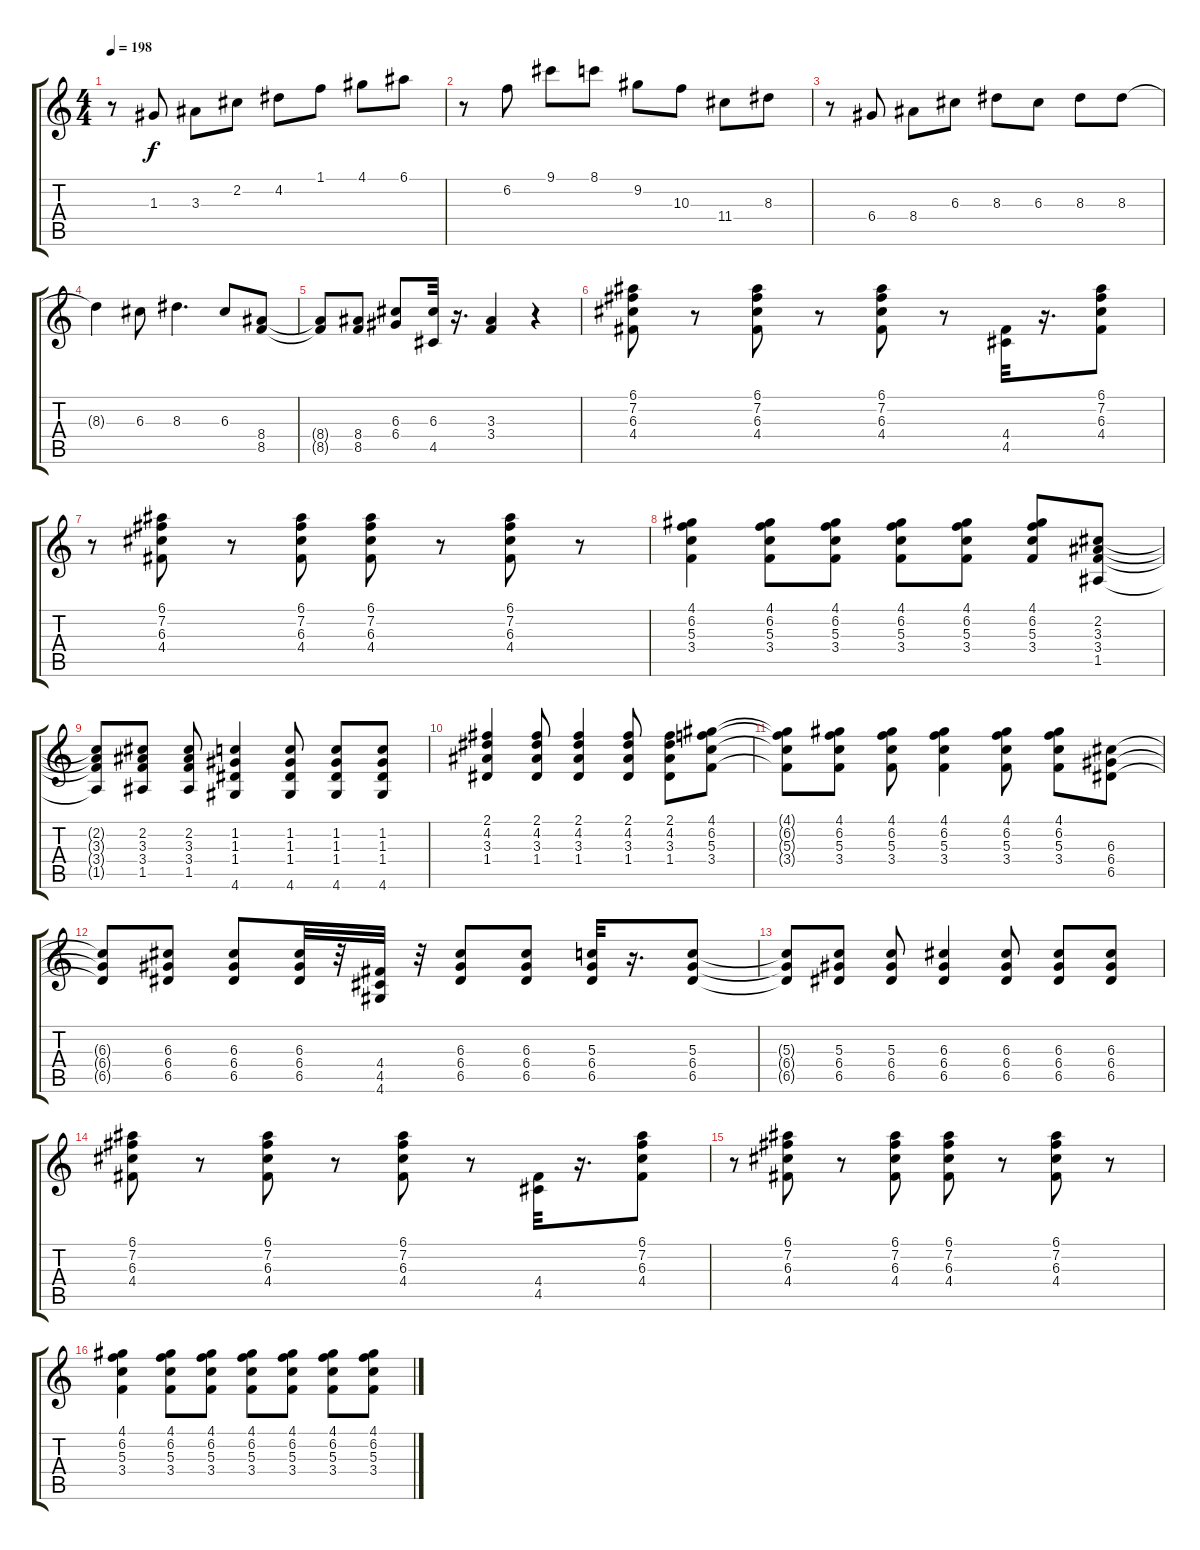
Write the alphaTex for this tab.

\track "" {instrument electricguitarclean}
\staff {score tabs}
\tuning (E4 B3 G3 D3 A2 E2) {hide}
\ts (4 4)
\tempo 198
\clef g2
\ks c
r.8{dy f} 1.3.8 3.3.8 2.2.8 4.2.8 1.1.8 4.1.8 6.1.8 |
r.8 6.2.8 9.1.8 8.1.8 9.2.8 10.3.8 11.4.8 8.3.8 |
r.8 6.4.8 8.4.8 6.3.8 8.3.8 6.3.8 8.3.8 8.3.8 |
8.3{t}.4 6.3.8 8.3.4{d} 6.3.8 (8.4 8.5).8 |
(8.4{t} 8.5{t}).8 (8.4 8.5).8 (6.3 6.4).8 (6.3 4.5).32 r.16{d} (3.3 3.4).4 r.4 |
(6.1 7.2 6.3 4.4).8 r.8 (6.1 7.2 6.3 4.4).8 r.8 (6.1 7.2 6.3 4.4).8 r.8 (4.4 4.5).32 r.16{d} (6.1 7.2 6.3 4.4).8 |
r.8 (6.1 7.2 6.3 4.4).8 r.8 (6.1 7.2 6.3 4.4).8 (6.1 7.2 6.3 4.4).8 r.8 (6.1 7.2 6.3 4.4).8 r.8 |
(4.1 6.2 5.3 3.4).4 (4.1 6.2 5.3 3.4).8 (4.1 6.2 5.3 3.4).8 (4.1 6.2 5.3 3.4).8 (4.1 6.2 5.3 3.4).8 (4.1 6.2 5.3 3.4).8 (2.2 3.3 3.4 1.5).8 |
(2.2{t} 3.3{t} 3.4{t} 1.5{t}).8 (2.2 3.3 3.4 1.5).8 (2.2 3.3 3.4 1.5).8 (1.2 1.3 1.4 4.6).4 (1.2 1.3 1.4 4.6).8 (1.2 1.3 1.4 4.6).8 (1.2 1.3 1.4 4.6).8 |
(2.1 4.2 3.3 1.4).4 (2.1 4.2 3.3 1.4).8 (2.1 4.2 3.3 1.4).4 (2.1 4.2 3.3 1.4).8 (2.1 4.2 3.3 1.4).8 (4.1 6.2 5.3 3.4).8 |
(4.1{t} 6.2{t} 5.3{t} 3.4{t}).8 (4.1 6.2 5.3 3.4).8 (4.1 6.2 5.3 3.4).8 (4.1 6.2 5.3 3.4).4 (4.1 6.2 5.3 3.4).8 (4.1 6.2 5.3 3.4).8 (6.3 6.4 6.5).8 |
(6.3{t} 6.4{t} 6.5{t}).8 (6.3 6.4 6.5).8 (6.3 6.4 6.5).8 (6.3 6.4 6.5).32 r.32 (4.4 4.5 4.6).32 r.32 (6.3 6.4 6.5).8 (6.3 6.4 6.5).8 (5.3 6.4 6.5).32 r.16{d} (5.3 6.4 6.5).8 |
(5.3{t} 6.4{t} 6.5{t}).8 (5.3 6.4 6.5).8 (5.3 6.4 6.5).8 (6.3 6.4 6.5).4 (6.3 6.4 6.5).8 (6.3 6.4 6.5).8 (6.3 6.4 6.5).8 |
(6.1 7.2 6.3 4.4).8 r.8 (6.1 7.2 6.3 4.4).8 r.8 (6.1 7.2 6.3 4.4).8 r.8 (4.4 4.5).32 r.16{d} (6.1 7.2 6.3 4.4).8 |
r.8 (6.1 7.2 6.3 4.4).8 r.8 (6.1 7.2 6.3 4.4).8 (6.1 7.2 6.3 4.4).8 r.8 (6.1 7.2 6.3 4.4).8 r.8 |
(4.1 6.2 5.3 3.4).4 (4.1 6.2 5.3 3.4).8 (4.1 6.2 5.3 3.4).8 (4.1 6.2 5.3 3.4).8 (4.1 6.2 5.3 3.4).8 (4.1 6.2 5.3 3.4).8 (4.1 6.2 5.3 3.4).8
